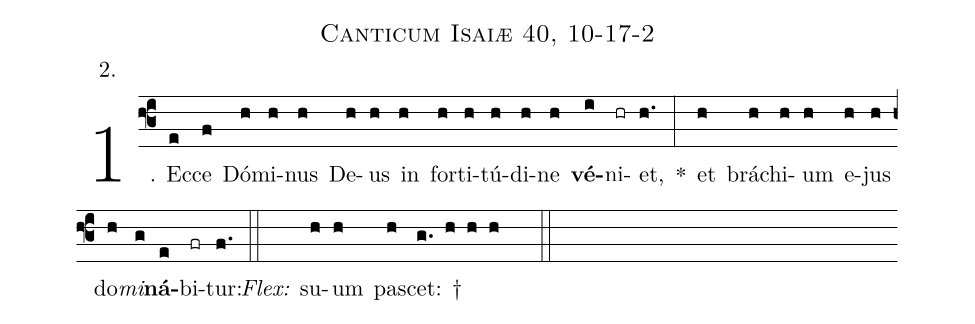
name: Canticum Isaiæ 40, 10-17-2;
annotation: 2.;
%%
(f3)1. Ec(e)ce(f) Dó(h)mi(h)nus(h) De(h)us(h) in(h) for(h)ti(h)tú(h)di(h)ne(h) <b>vé</b>(i)ni(hr)et,(h.) *(:) et(h) brá(h)chi(h)um(h) e(h)jus(h) do(h)<i>mi</i>(g)<b>ná</b>(e)bi(fr)tur:(f.) (::)
<i>Flex:</i>()  su(h)um(h) pa(h)scet: †(g. h h h  ::)
